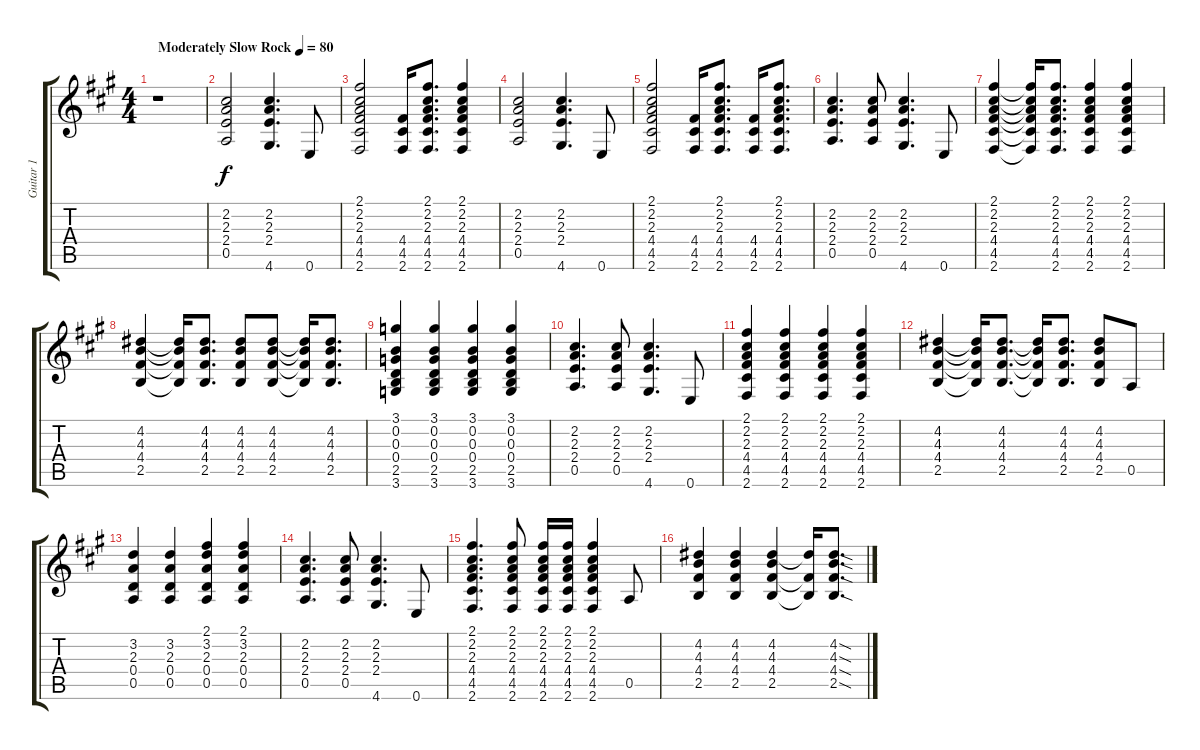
\track ("Guitar 1" "Guitar 1") {instrument overdrivenguitar}
\staff {score tabs}
\tuning (E4 B3 G3 D3 A2 E2) {hide}
\ts (4 4)
\tempo (80 "Moderately Slow Rock")
\clef g2
\ks a
r.1{dy f instrument overdrivenguitar} |
(2.2 2.3 2.4 0.5).2 (2.2 2.3 2.4 4.6).4{d} 0.6.8 |
(2.1 2.2 2.3 4.4 4.5 2.6).2 (4.4 4.5 2.6).16 (2.1 2.2 2.3 4.4 4.5 2.6).8{d} (2.1 2.2 2.3 4.4 4.5 2.6).4 |
(2.2 2.3 2.4 0.5).2 (2.2 2.3 2.4 4.6).4{d} 0.6.8 |
(2.1 2.2 2.3 4.4 4.5 2.6).2 (4.4 4.5 2.6).16 (2.1 2.2 2.3 4.4 4.5 2.6).8{d} (4.4 4.5 2.6).16 (2.1 2.2 2.3 4.4 4.5 2.6).8{d} |
(2.2 2.3 2.4 0.5).4{d} (2.2 2.3 2.4 0.5).8 (2.2 2.3 2.4 4.6).4{d} 0.6.8 |
(2.1 2.2 2.3 4.4 4.5 2.6).4 (2.1{t} 2.2{t} 2.3{t} 4.4{t} 4.5{t} 2.6{t}).16 (2.1 2.2 2.3 4.4 4.5 2.6).8{d} (2.1 2.2 2.3 4.4 4.5 2.6).4 (2.1 2.2 2.3 4.4 4.5 2.6).4 |
(4.2 4.3 4.4 2.5).4 (4.2{t} 4.3{t} 4.4{t} 2.5{t}).16 (4.2 4.3 4.4 2.5).8{d} (4.2 4.3 4.4 2.5).8 (4.2 4.3 4.4 2.5).8 (4.2{t} 4.3{t} 4.4{t} 2.5{t}).16 (4.2 4.3 4.4 2.5).8{d} |
(3.1 0.2 0.3 0.4 2.5 3.6).4 (3.1 0.2 0.3 0.4 2.5 3.6).4 (3.1 0.2 0.3 0.4 2.5 3.6).4 (3.1 0.2 0.3 0.4 2.5 3.6).4 |
(2.2 2.3 2.4 0.5).4{d} (2.2 2.3 2.4 0.5).8 (2.2 2.3 2.4 4.6).4{d} 0.6.8 |
(2.1 2.2 2.3 4.4 4.5 2.6).4 (2.1 2.2 2.3 4.4 4.5 2.6).4 (2.1 2.2 2.3 4.4 4.5 2.6).4 (2.1 2.2 2.3 4.4 4.5 2.6).4 |
(4.2 4.3 4.4 2.5).4 (4.2{t} 4.3{t} 4.4{t} 2.5{t}).16 (4.2 4.3 4.4 2.5).8{d} (4.2{t} 4.3{t} 4.4{t} 2.5{t}).16 (4.2 4.3 4.4 2.5).8{d} (4.2 4.3 4.4 2.5).8 0.5.8 |
(3.2 2.3 0.4 0.5).4 (3.2 2.3 0.4 0.5).4 (2.1 3.2 2.3 0.4 0.5).4 (2.1 3.2 2.3 0.4 0.5).4 |
(2.2 2.3 2.4 0.5).4{d} (2.2 2.3 2.4 0.5).8 (2.2 2.3 2.4 4.6).4{d} 0.6.8 |
(2.1 2.2 2.3 4.4 4.5 2.6).4{d} (2.1 2.2 2.3 4.4 4.5 2.6).8 (2.1 2.2 2.3 4.4 4.5 2.6).16 (2.1 2.2 2.3 4.4 4.5 2.6).16 (2.1 2.2 2.3 4.4 4.5 2.6).4 0.5.8 |
(4.2 4.3 4.4 2.5).4 (4.2 4.3 4.4 2.5).4 (4.2 4.3 4.4 2.5).4 (4.2{t} 4.4{t} 2.5{t}).16 (4.2{sod} 4.3{sod} 4.4{sod} 2.5{sod}).8{d}
